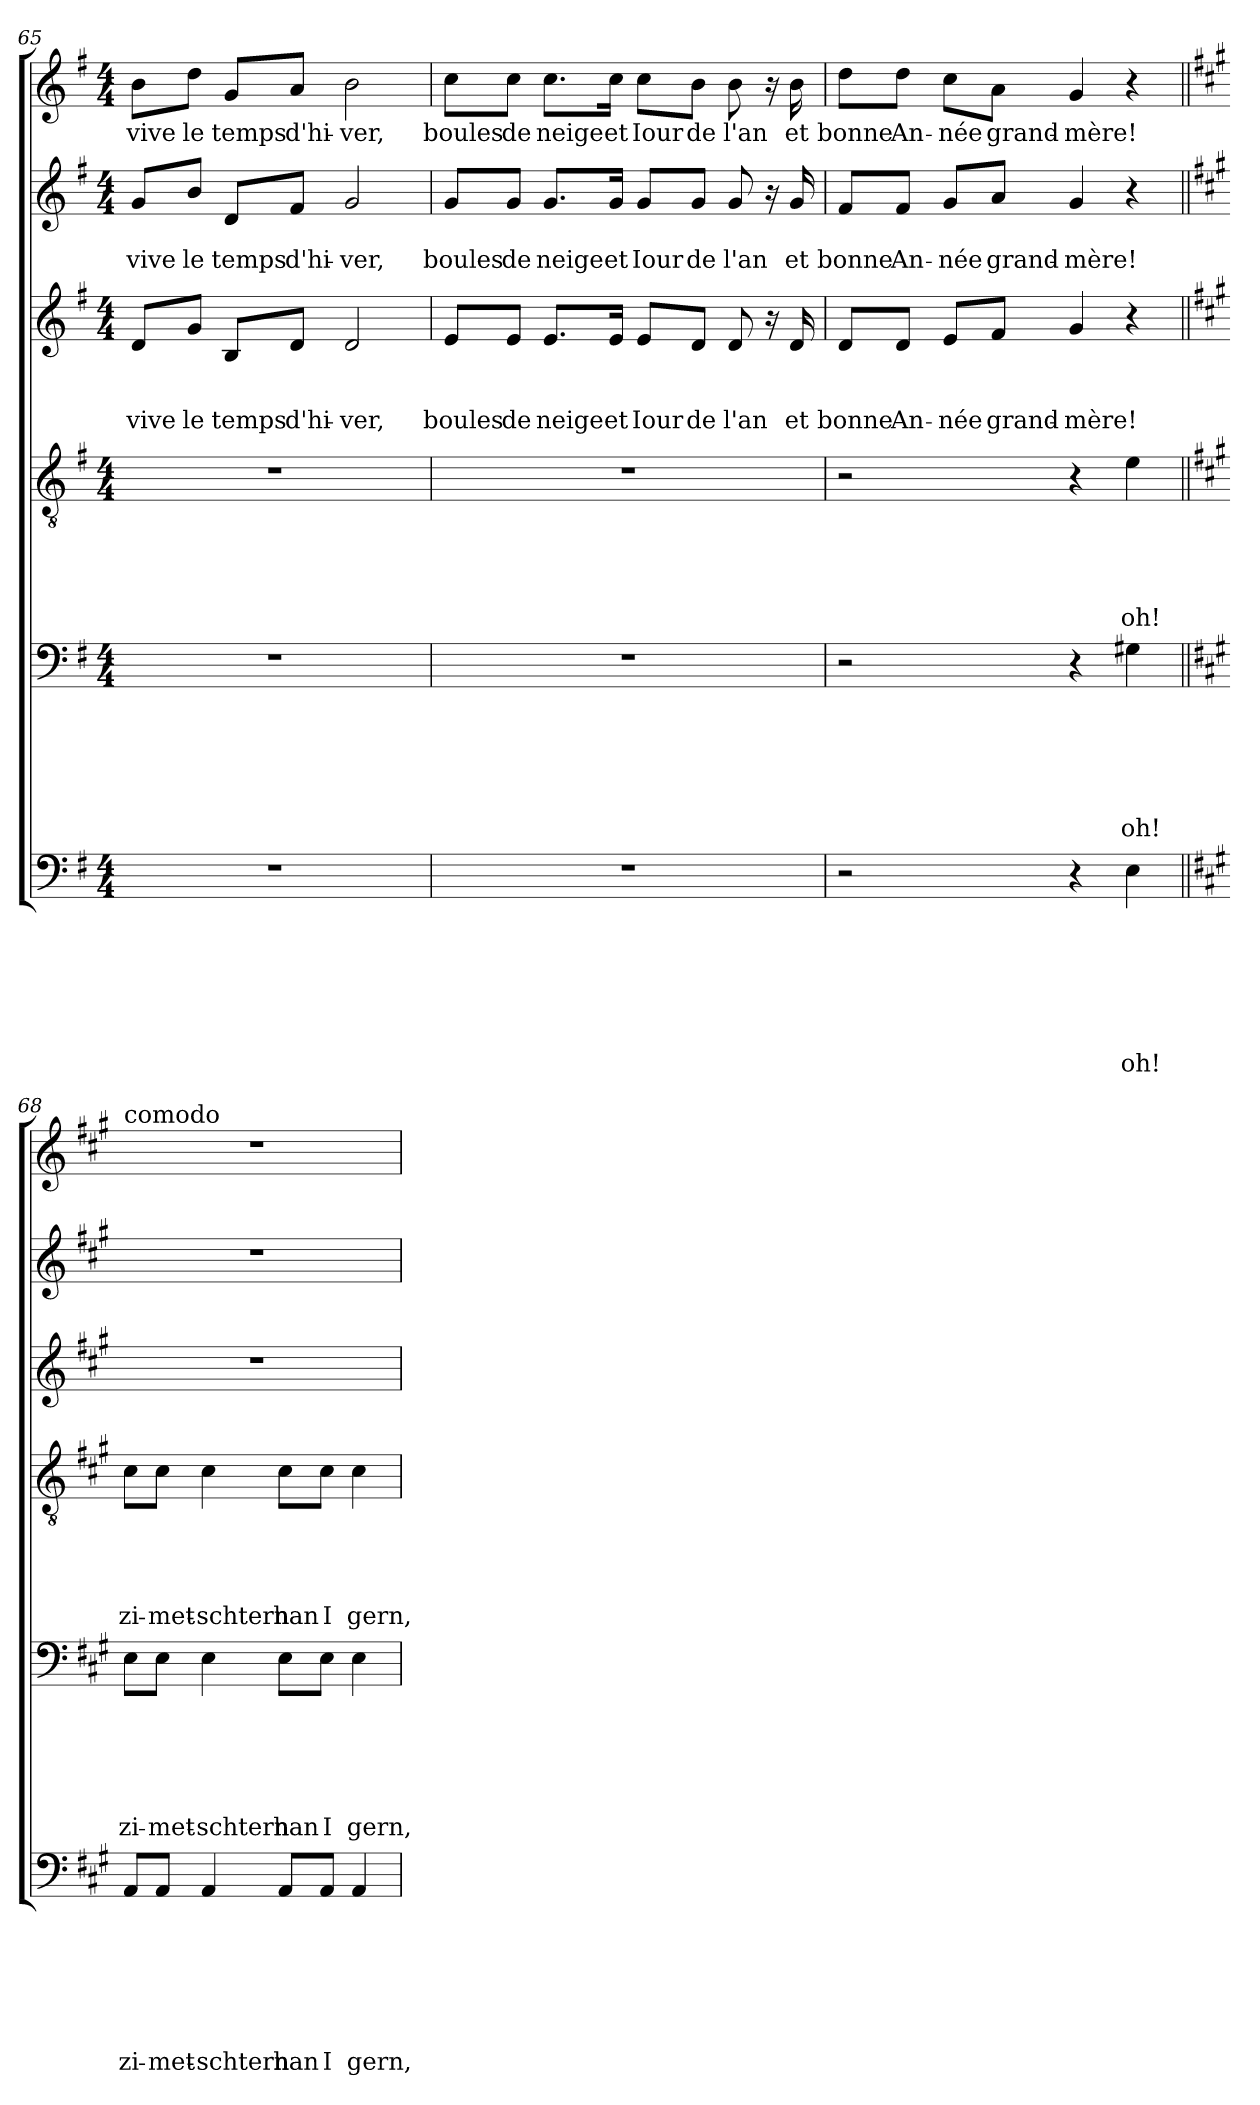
**kern	**text	**text	**text	**text	**text	**text	**text	**kern	**text	**text	**text	**text	**text	**text	**kern	**text	**text	**text	**text	**text	**kern	**text	**text	**text	**kern	**text	**text	**kern	**text
*part6	*part6	*part6	*part6	*part6	*part6	*part6	*part6	*part5	*part5	*part5	*part5	*part5	*part5	*part5	*part4	*part4	*part4	*part4	*part4	*part4	*part3	*part3	*part3	*part3	*part2	*part2	*part2	*part1	*part1
*staff6	*staff6	*staff6	*staff6	*staff6	*staff6	*staff6	*staff6	*staff5	*staff5	*staff5	*staff5	*staff5	*staff5	*staff5	*staff4	*staff4	*staff4	*staff4	*staff4	*staff4	*staff3	*staff3	*staff3	*staff3	*staff2	*staff2	*staff2	*staff1	*staff1
*clefF4	*	*	*	*	*	*	*	*clefF4	*	*	*	*	*	*	*clefGv2	*	*	*	*	*	*clefG2	*	*	*	*clefG2	*	*	*clefG2	*
*k[f#]	*	*	*	*	*	*	*	*k[f#]	*	*	*	*	*	*	*k[f#]	*	*	*	*	*	*k[f#]	*	*	*	*k[f#]	*	*	*k[f#]	*
*G:	*	*	*	*	*	*	*	*G:	*	*	*	*	*	*	*G:	*	*	*	*	*	*G:	*	*	*	*G:	*	*	*G:	*
*M4/4	*	*	*	*	*	*	*	*M4/4	*	*	*	*	*	*	*M4/4	*	*	*	*	*	*M4/4	*	*	*	*M4/4	*	*	*M4/4	*
=65	=65	=65	=65	=65	=65	=65	=65	=65	=65	=65	=65	=65	=65	=65	=65	=65	=65	=65	=65	=65	=65	=65	=65	=65	=65	=65	=65	=65	=65
!	!	!	!	!	!	!	!	!	!	!	!	!	!	!	!	!	!	!	!	!	!	!	!	!LO:LY:b	!	!	!LO:LY:b	!	!LO:LY:b
1r	.	.	.	.	.	.	.	1r	.	.	.	.	.	.	1r	.	.	.	.	.	8d/L	.	.	vive	8g/L	.	vive	8b\L	vive
!	!	!	!	!	!	!	!	!	!	!	!	!	!	!	!	!	!	!	!	!	!	!	!	!LO:LY:b	!	!	!LO:LY:b	!	!LO:LY:b
.	.	.	.	.	.	.	.	.	.	.	.	.	.	.	.	.	.	.	.	.	8g/J	.	.	le	8b/J	.	le	8dd\J	le
!	!	!	!	!	!	!	!	!	!	!	!	!	!	!	!	!	!	!	!	!	!	!	!	!LO:LY:b	!	!	!LO:LY:b	!	!LO:LY:b
.	.	.	.	.	.	.	.	.	.	.	.	.	.	.	.	.	.	.	.	.	8B/L	.	.	temps	8d/L	.	temps	8g/L	temps
!	!	!	!	!	!	!	!	!	!	!	!	!	!	!	!	!	!	!	!	!	!	!	!	!LO:LY:b	!	!	!LO:LY:b	!	!LO:LY:b
.	.	.	.	.	.	.	.	.	.	.	.	.	.	.	.	.	.	.	.	.	8d/J	.	.	d'hi-	8f#/J	.	d'hi-	8a/J	d'hi-
!	!	!	!	!	!	!	!	!	!	!	!	!	!	!	!	!	!	!	!	!	!	!	!	!LO:LY:b	!	!	!LO:LY:b	!	!LO:LY:b
.	.	.	.	.	.	.	.	.	.	.	.	.	.	.	.	.	.	.	.	.	2d/	.	.	-ver,	2g/	.	-ver,	2b\	-ver,
!!LO:LB:g=z
=66	=66	=66	=66	=66	=66	=66	=66	=66	=66	=66	=66	=66	=66	=66	=66	=66	=66	=66	=66	=66	=66	=66	=66	=66	=66	=66	=66	=66	=66
!	!	!	!	!	!	!	!	!	!	!	!	!	!	!	!	!	!	!	!	!	!	!	!	!LO:LY:b	!	!	!LO:LY:b	!	!LO:LY:b
1r	.	.	.	.	.	.	.	1r	.	.	.	.	.	.	1r	.	.	.	.	.	8e/L	.	.	boules	8g/L	.	boules	8cc\L	boules
!	!	!	!	!	!	!	!	!	!	!	!	!	!	!	!	!	!	!	!	!	!	!	!	!LO:LY:b	!	!	!LO:LY:b	!	!LO:LY:b
.	.	.	.	.	.	.	.	.	.	.	.	.	.	.	.	.	.	.	.	.	8e/J	.	.	de	8g/J	.	de	8cc\J	de
!	!	!	!	!	!	!	!	!	!	!	!	!	!	!	!	!	!	!	!	!	!	!	!	!LO:LY:b	!	!	!LO:LY:b	!	!LO:LY:b
.	.	.	.	.	.	.	.	.	.	.	.	.	.	.	.	.	.	.	.	.	8.e/L	.	.	neige	8.g/L	.	neige	8.cc\L	neige
!	!	!	!	!	!	!	!	!	!	!	!	!	!	!	!	!	!	!	!	!	!	!	!	!LO:LY:b	!	!	!LO:LY:b	!	!LO:LY:b
.	.	.	.	.	.	.	.	.	.	.	.	.	.	.	.	.	.	.	.	.	16e/Jk	.	.	et	16g/Jk	.	et	16cc\Jk	et
!	!	!	!	!	!	!	!	!	!	!	!	!	!	!	!	!	!	!	!	!	!	!	!	!LO:LY:b	!	!	!LO:LY:b	!	!LO:LY:b
.	.	.	.	.	.	.	.	.	.	.	.	.	.	.	.	.	.	.	.	.	8e/L	.	.	Iour	8g/L	.	Iour	8cc\L	Iour
!	!	!	!	!	!	!	!	!	!	!	!	!	!	!	!	!	!	!	!	!	!	!	!	!LO:LY:b	!	!	!LO:LY:b	!	!LO:LY:b
.	.	.	.	.	.	.	.	.	.	.	.	.	.	.	.	.	.	.	.	.	8d/J	.	.	de	8g/J	.	de	8b\J	de
!	!	!	!	!	!	!	!	!	!	!	!	!	!	!	!	!	!	!	!	!	!	!	!	!LO:LY:b	!	!	!LO:LY:b	!	!LO:LY:b
.	.	.	.	.	.	.	.	.	.	.	.	.	.	.	.	.	.	.	.	.	8d/	.	.	l'an	8g/	.	l'an	8b\	l'an
.	.	.	.	.	.	.	.	.	.	.	.	.	.	.	.	.	.	.	.	.	16ra	.	.	.	16ra	.	.	16ra	.
!	!	!	!	!	!	!	!	!	!	!	!	!	!	!	!	!	!	!	!	!	!	!	!	!LO:LY:b	!	!	!LO:LY:b	!	!LO:LY:b
.	.	.	.	.	.	.	.	.	.	.	.	.	.	.	.	.	.	.	.	.	16d/	.	.	et	16g/	.	et	16b\	et
=67	=67	=67	=67	=67	=67	=67	=67	=67	=67	=67	=67	=67	=67	=67	=67	=67	=67	=67	=67	=67	=67	=67	=67	=67	=67	=67	=67	=67	=67
!	!	!	!	!	!	!	!	!	!	!	!	!	!	!	!	!	!	!	!	!	!	!	!	!LO:LY:b	!	!	!LO:LY:b	!	!LO:LY:b
2r	.	.	.	.	.	.	.	2r	.	.	.	.	.	.	2r	.	.	.	.	.	8d/L	.	.	bonne	8f#/L	.	bonne	8dd\L	bonne
!	!	!	!	!	!	!	!	!	!	!	!	!	!	!	!	!	!	!	!	!	!	!	!	!LO:LY:b	!	!	!LO:LY:b	!	!LO:LY:b
.	.	.	.	.	.	.	.	.	.	.	.	.	.	.	.	.	.	.	.	.	8d/J	.	.	An-	8f#/J	.	An-	8dd\J	An-
!	!	!	!	!	!	!	!	!	!	!	!	!	!	!	!	!	!	!	!	!	!	!	!	!LO:LY:b	!	!	!LO:LY:b	!	!LO:LY:b
.	.	.	.	.	.	.	.	.	.	.	.	.	.	.	.	.	.	.	.	.	8e/L	.	.	-née	8g/L	.	-née	8cc\L	-née
!	!	!	!	!	!	!	!	!	!	!	!	!	!	!	!	!	!	!	!	!	!	!	!	!LO:LY:b	!	!	!LO:LY:b	!	!LO:LY:b
.	.	.	.	.	.	.	.	.	.	.	.	.	.	.	.	.	.	.	.	.	8f#/J	.	.	grand-	8a/J	.	grand-	8a\J	grand-
!	!	!	!	!	!	!	!	!	!	!	!	!	!	!	!	!	!	!	!	!	!	!	!	!LO:LY:b:rj	!	!	!LO:LY:b:rj	!	!LO:LY:b:rj
4r	.	.	.	.	.	.	.	4r	.	.	.	.	.	.	4r	.	.	.	.	.	4g/	.	.	-mère!	4g/	.	-mère!	4g/	-mère!
!	!	!	!	!	!	!	!LO:LY:b	!	!	!	!	!	!	!LO:LY:b	!	!	!	!	!	!LO:LY:b	!	!	!	!	!	!	!	!	!
4E\	.	.	.	.	.	.	oh!	4G#X\	.	.	.	.	.	oh!	4e\	.	.	.	.	oh!	4r	.	.	.	4r	.	.	4r	.
=68||	=68||	=68||	=68||	=68||	=68||	=68||	=68||	=68||	=68||	=68||	=68||	=68||	=68||	=68||	=68||	=68||	=68||	=68||	=68||	=68||	=68||	=68||	=68||	=68||	=68||	=68||	=68||	=68||	=68||
*k[f#c#g#]	*	*	*	*	*	*	*	*k[f#c#g#]	*	*	*	*	*	*	*k[f#c#g#]	*	*	*	*	*	*k[f#c#g#]	*	*	*	*k[f#c#g#]	*	*	*k[f#c#g#]	*
*A:	*	*	*	*	*	*	*	*A:	*	*	*	*	*	*	*A:	*	*	*	*	*	*A:	*	*	*	*A:	*	*	*A:	*
!	!	!	!	!	!	!	!	!	!	!	!	!	!	!	!	!	!	!	!	!	!	!	!	!	!	!	!	!LO:TX:a:t=comodo	!
!	!	!	!	!	!	!	!LO:LY:b	!	!	!	!	!	!	!LO:LY:b	!	!	!	!	!	!LO:LY:b	!	!	!	!	!	!	!	!	!
8AA/L	.	.	.	.	.	.	zi-	8E\L	.	.	.	.	.	zi-	8c#\L	.	.	.	.	zi-	1r	.	.	.	1r	.	.	1r	.
!	!	!	!	!	!	!	!LO:LY:b	!	!	!	!	!	!	!LO:LY:b	!	!	!	!	!	!LO:LY:b	!	!	!	!	!	!	!	!	!
8AA/J	.	.	.	.	.	.	-met-	8E\J	.	.	.	.	.	-met-	8c#\J	.	.	.	.	-met-	.	.	.	.	.	.	.	.	.
!	!	!	!	!	!	!	!LO:LY:b	!	!	!	!	!	!	!LO:LY:b	!	!	!	!	!	!LO:LY:b	!	!	!	!	!	!	!	!	!
4AA/	.	.	.	.	.	.	-schtern	4E\	.	.	.	.	.	-schtern	4c#\	.	.	.	.	-schtern	.	.	.	.	.	.	.	.	.
!	!	!	!	!	!	!	!LO:LY:b	!	!	!	!	!	!	!LO:LY:b	!	!	!	!	!	!LO:LY:b	!	!	!	!	!	!	!	!	!
8AA/L	.	.	.	.	.	.	han	8E\L	.	.	.	.	.	han	8c#\L	.	.	.	.	han	.	.	.	.	.	.	.	.	.
!	!	!	!	!	!	!	!LO:LY:b	!	!	!	!	!	!	!LO:LY:b	!	!	!	!	!	!LO:LY:b	!	!	!	!	!	!	!	!	!
8AA/J	.	.	.	.	.	.	I	8E\J	.	.	.	.	.	I	8c#\J	.	.	.	.	I	.	.	.	.	.	.	.	.	.
!	!	!	!	!	!	!	!LO:LY:b	!	!	!	!	!	!	!LO:LY:b	!	!	!	!	!	!LO:LY:b	!	!	!	!	!	!	!	!	!
4AA/	.	.	.	.	.	.	gern,	4E\	.	.	.	.	.	gern,	4c#\	.	.	.	.	gern,	.	.	.	.	.	.	.	.	.
=	=	=	=	=	=	=	=	=	=	=	=	=	=	=	=	=	=	=	=	=	=	=	=	=	=	=	=	=	=
*-	*-	*-	*-	*-	*-	*-	*-	*-	*-	*-	*-	*-	*-	*-	*-	*-	*-	*-	*-	*-	*-	*-	*-	*-	*-	*-	*-	*-	*-
